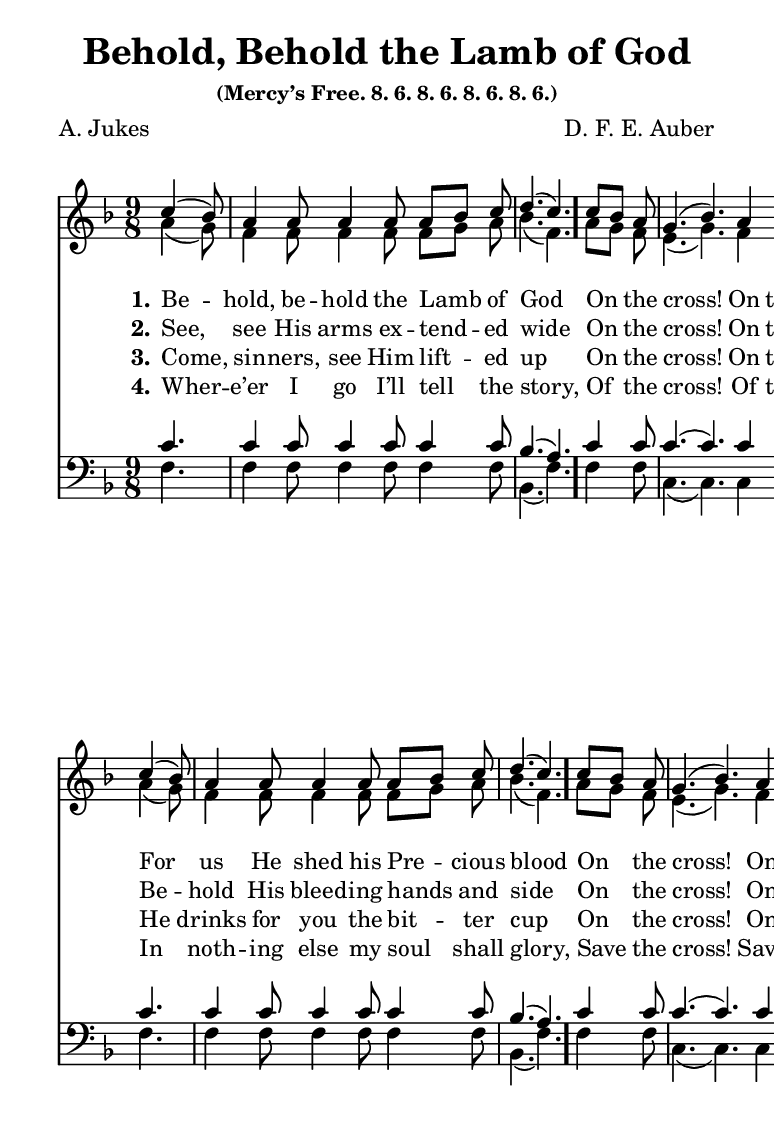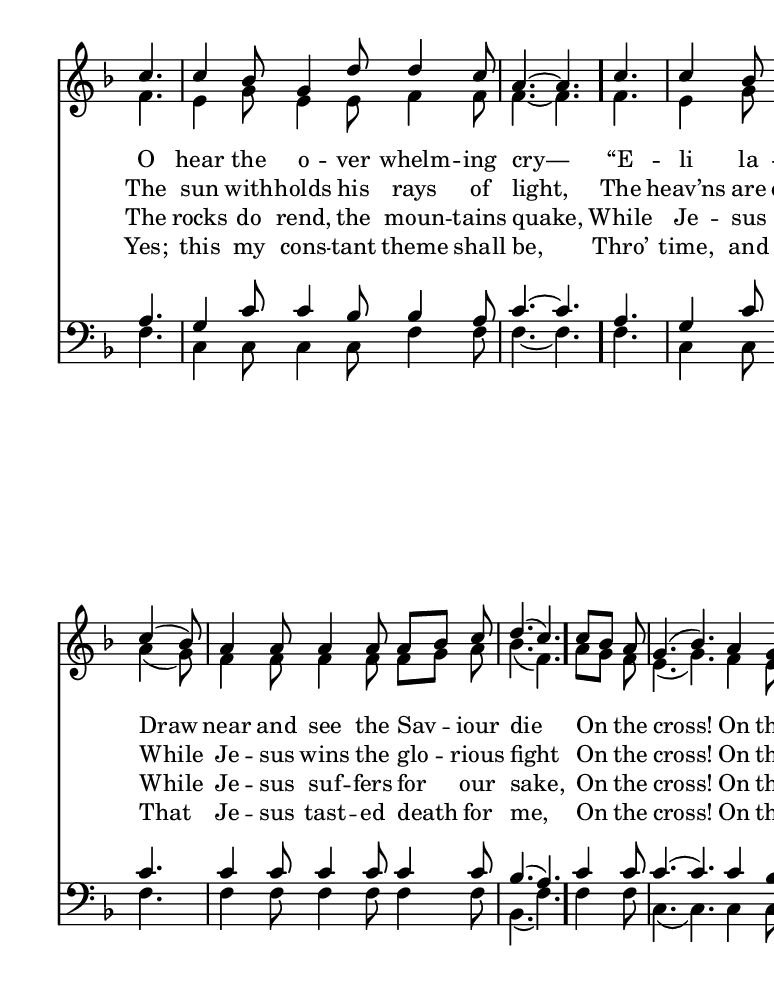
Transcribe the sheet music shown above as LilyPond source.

\include "common/global.ily"
\paper {
  \include "common/paper.ily"
}


\header{
  title = "Behold, Behold the Lamb of God"
  subsubtitle = "(Mercy’s Free. 8. 6. 8. 6. 8. 6. 8. 6.)"
  %meter = "8.6.8.6.8.6.8.6."
  poet = "A. Jukes"
  composer = "D. F. E. Auber"
  %copyright = ""
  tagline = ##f
}

patternOne   = { c4( c8) | c4 c8 c4 c8 c8[ c8] c8 | c4.( c4.) c8[ c8] c8 | c4.( c4.) c4 c8 | c4. ~ c4. }
patternTwo   = { c4. | c4 c8 c4 c8 c4 c8 | c4. ~ c4. c4. | c4 c8 c4 c8 c4 c8 | c4. ~ c4. }
patternThree = { c4. | c4 c8 c4 c8 c4 c8 | c4.( c4.) c4 c8 | c4.( c4.) c4 c8 | c4. ~ c4. }

notesSoprano = {
\relative c' {

    \changePitch \patternOne { c' bes | a a a a a bes c | d c c bes a | g bes a g | f f }
    \changePitch \patternOne { c' bes | a a a a a bes c | d c c bes a | g bes a g | f f }
    \changePitch \patternTwo { c' | c bes g d' d c | a a c | c bes g d' d c | a a }
    \changePitch \patternOne { c bes | a a a a a bes c | d c c bes a | g bes a g | f f }
\bar "|."

}
}

notesAlto = {
\relative e' {

    \changePitch \patternOne { a g | f f f f f g a | bes f a g f | e g f e | f f }
    \changePitch \patternOne { a g | f f f f f g a | bes f a g f | e g f e | f f }
    \changePitch \patternTwo { f | e g e e f f | f f f | e g e e f f | f f }
    \changePitch \patternOne { a g | f f f f f g a | bes f a g f | e g f e | f f }

}
}

notesTenor = {
\relative a {

    \changePitch \patternThree { c | c c c c c c | bes a c c | c c c bes | a a }
    \changePitch \patternThree { c | c c c c c c | bes a c c | c c c bes | a a }
    \changePitch \patternTwo   { a | g c c bes bes a | c c a | g c c bes bes a | c c }
    \changePitch \patternThree { c | c c c c c c | bes a c c | c c c bes | a a }

}
}

notesBass = {
\relative a {

    \changePitch \patternThree { f | f f f f f f | bes, f' f f | c c c c | f f }
    \changePitch \patternThree { f | f f f f f f | bes, f' f f | c c c c | f f }
    \changePitch \patternTwo   { f | c c c c f f | f f | f c c c c f f | f f }
    \changePitch \patternThree { f | f f f f f f | bes, f' f f | c c c c | f f }

}
}

global = {
  \include "common/overrides.ily"
  \autoBeamOff
  \override Staff.TimeSignature.style = #'() \time 9/8
  \once \override Score.MetronomeMark.transparent = ##t
  \tempo 4 = 80
  \key f \major
  \partial 4.
}

wordsA = \lyricmode {
\set stanza = "1."

    Be -- hold, be -- hold the Lamb of God \bar "."
    On the cross! On the cross! \bar "." \break
    For us He shed his Pre -- cious blood \bar "."
    On the cross! On the cross! \bar "." \break
    O hear the o -- ver whelm -- ing cry— \bar "."
    “E -- li la -- ma sa -- bach -- tha -- ni.” \bar "." \break
    Draw near and see the Sav -- iour die \bar "."
    On the cross! On the cross! \bar "."

}

wordsB = \lyricmode {
\set stanza = "2."

    See, see His arms ex -- tend -- ed wide
    On the cross! On the cross! \bar "."
    Be -- hold His bleed -- ing hands and side
    On the cross! On the cross! \bar "."
    The sun with -- holds his rays of light,
    The heav’ns are clothed in shades of night,
    While Je -- sus wins the glo -- rious fight
    On the cross! On the cross! \bar "."

}

wordsC = \lyricmode {
\set stanza = "3."

    Come, sin -- ners, see Him lift -- ed up
    On the cross! On the cross! \bar "."
    He drinks for you the bit -- ter cup
    On the cross! On the cross! \bar "."
    The rocks do rend, the moun -- tains quake,
    While Je -- sus doth a -- tone -- ment make,
    While Je -- sus suf -- fers for our sake,
    On the cross! On the cross! \bar "."

}

wordsD = \lyricmode {
\set stanza = "4."

    Wher -- e’er I go I’ll tell the story,
    Of the cross! Of the cross! \bar "."
    In noth -- ing else my soul shall glory,
    Save the cross! Save the cross! \bar "."
    Yes; this my cons -- tant theme shall be,
    Thro’ time, and in e -- ter -- ni -- ty,
    That Je -- sus tast -- ed death for me,
    On the cross! On the cross! \bar "."

}


\score {
  \new ChoirStaff <<
    \set ChoirStaff.systemStartDelimiter = #'SystemStartBar
    \new Staff <<
      \clef "treble"
      \repeat unfold 4 {
         s4( s8) \noBreak | s4 s8 s4 s8 s8 s8 s8 \noBreak | s4.( s4.) \noBreak
             s8 s8 s8 \noBreak | s4.( s4.) \noBreak s4 s8 \noBreak | s4. ~ s4.
             \break
      }

      \new Voice = "Soprano"  { \voiceOne \global \notesSoprano \bar "|." }
      \new Voice = "Alto" { \voiceTwo \global \notesAlto }
      \new Lyrics \lyricsto "Soprano" { \wordsA }
      \new Lyrics \lyricsto "Soprano" { \wordsB }
      \new Lyrics \lyricsto "Soprano" { \wordsC }
      \new Lyrics \lyricsto "Soprano" { \wordsD }
    >>
    \new Staff <<
      \clef "bass"
      \new Voice = "Tenor" { \voiceOne \global \notesTenor }
      \new Voice = "Bass"  { \voiceTwo \global \notesBass }
    >>
  >>
  \layout {
    \include "common/layout.ily"
  }
  \midi{
    \include "common/midi.ily"
  }
}

\version "2.18.0"  % necessary for upgrading to future LilyPond versions.

